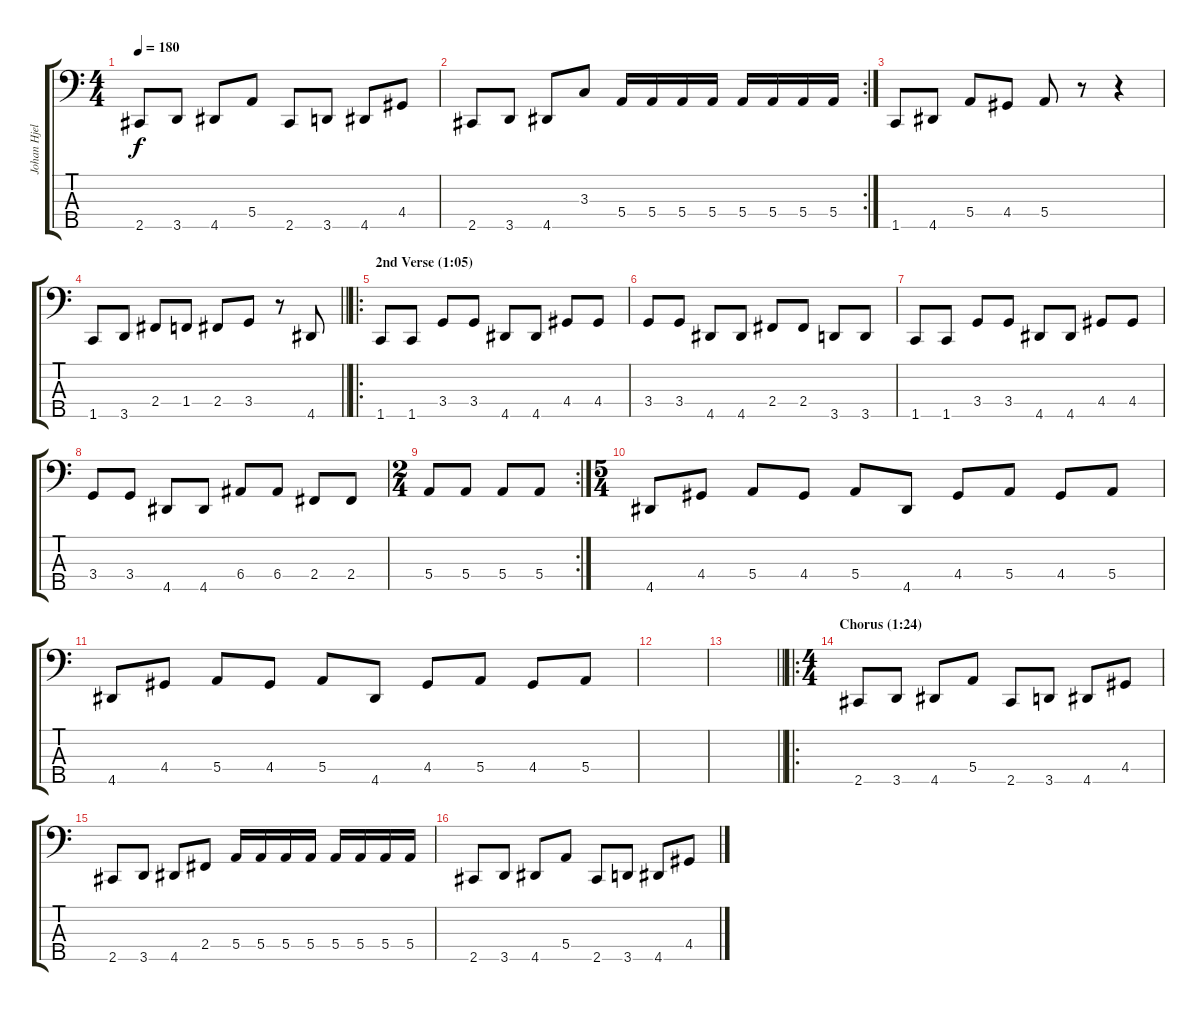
\track ("Johan Hjelm" "Johan Hjel") {instrument electricbassfinger}
\staff {score tabs}
\tuning (G2 D2 A1 E1 B0) {hide}
\ts (4 4)
\tempo 180
\clef f4
\ks c
2.5.8{dy f} 3.5.8 4.5.8 5.4.8 2.5.8 3.5.8 4.5.8 4.4.8 |
\rc 2
2.5.8 3.5.8 4.5.8 3.3.8 5.4.16 5.4.16 5.4.16 5.4.16 5.4.16 5.4.16 5.4.16 5.4.16 |
1.5.8 4.5.8 5.4.8 4.4.8 5.4.8 r.8 r.4 |
\barLineRight lightlight
1.5.8 3.5.8 2.4.8 1.4.8 2.4.8 3.4.8 r.8 4.5.8 |
\ro
\section ("" "2nd Verse (1:05)")
1.5.8 1.5.8 3.4.8 3.4.8 4.5.8 4.5.8 4.4.8 4.4.8 |
3.4.8 3.4.8 4.5.8 4.5.8 2.4.8 2.4.8 3.5.8 3.5.8 |
1.5.8 1.5.8 3.4.8 3.4.8 4.5.8 4.5.8 4.4.8 4.4.8 |
3.4.8 3.4.8 4.5.8 4.5.8 6.4.8 6.4.8 2.4.8 2.4.8 |
\rc 2
\ts (2 4)
5.4.8 5.4.8 5.4.8 5.4.8 |
\ts (5 4)
4.5.8 4.4.8 5.4.8 4.4.8 5.4.8 4.5.8 4.4.8 5.4.8 4.4.8 5.4.8 |
4.5.8 4.4.8 5.4.8 4.4.8 5.4.8 4.5.8 4.4.8 5.4.8 4.4.8 5.4.8 |
|
\barLineRight lightlight
|
\ro
\ts (4 4)
\section ("" "Chorus (1:24)")
2.5.8 3.5.8 4.5.8 5.4.8 2.5.8 3.5.8 4.5.8 4.4.8 |
2.5.8 3.5.8 4.5.8 2.4.8 5.4.16 5.4.16 5.4.16 5.4.16 5.4.16 5.4.16 5.4.16 5.4.16 |
2.5.8 3.5.8 4.5.8 5.4.8 2.5.8 3.5.8 4.5.8 4.4.8
